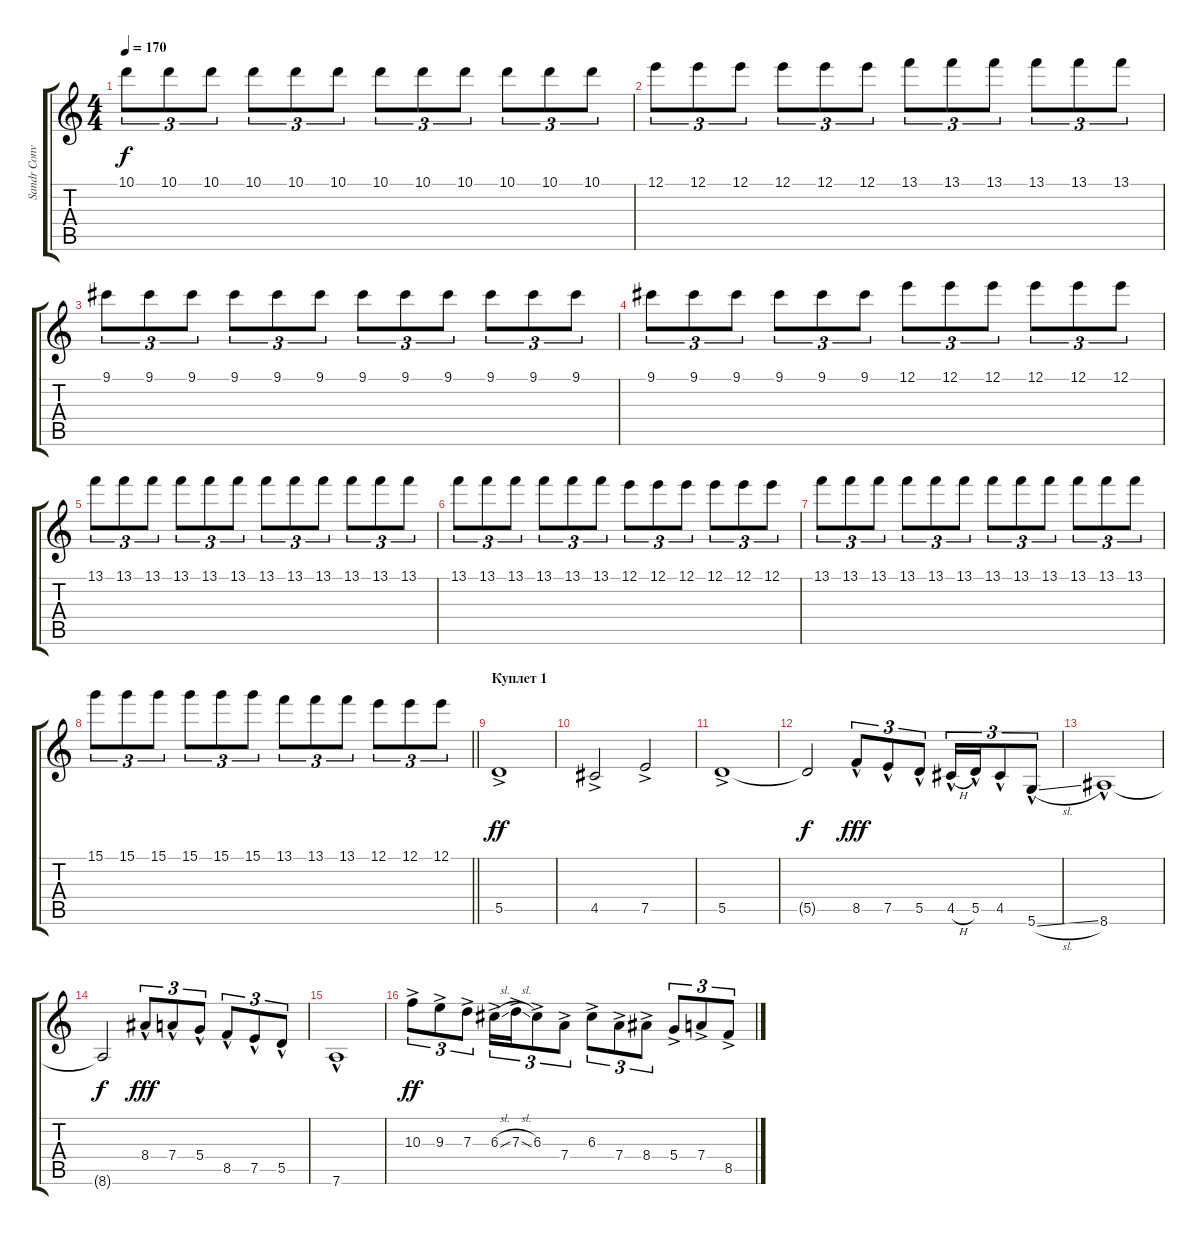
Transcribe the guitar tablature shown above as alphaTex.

\track ("Sandr Converse" "Sandr Conv") {instrument distortionguitar}
\staff {score tabs}
\tuning (E4 B3 G3 D3 A2 D2) {hide}
\ts (4 4)
\tempo 170
\clef g2
\ks c
10.1.8{tu (3 2) dy f} 10.1.8{tu (3 2)} 10.1.8{tu (3 2)} 10.1.8{tu (3 2)} 10.1.8{tu (3 2)} 10.1.8{tu (3 2)} 10.1.8{tu (3 2)} 10.1.8{tu (3 2)} 10.1.8{tu (3 2)} 10.1.8{tu (3 2)} 10.1.8{tu (3 2)} 10.1.8{tu (3 2)} |
12.1.8{tu (3 2)} 12.1.8{tu (3 2)} 12.1.8{tu (3 2)} 12.1.8{tu (3 2)} 12.1.8{tu (3 2)} 12.1.8{tu (3 2)} 13.1.8{tu (3 2)} 13.1.8{tu (3 2)} 13.1.8{tu (3 2)} 13.1.8{tu (3 2)} 13.1.8{tu (3 2)} 13.1.8{tu (3 2)} |
9.1.8{tu (3 2)} 9.1.8{tu (3 2)} 9.1.8{tu (3 2)} 9.1.8{tu (3 2)} 9.1.8{tu (3 2)} 9.1.8{tu (3 2)} 9.1.8{tu (3 2)} 9.1.8{tu (3 2)} 9.1.8{tu (3 2)} 9.1.8{tu (3 2)} 9.1.8{tu (3 2)} 9.1.8{tu (3 2)} |
9.1.8{tu (3 2)} 9.1.8{tu (3 2)} 9.1.8{tu (3 2)} 9.1.8{tu (3 2)} 9.1.8{tu (3 2)} 9.1.8{tu (3 2)} 12.1.8{tu (3 2)} 12.1.8{tu (3 2)} 12.1.8{tu (3 2)} 12.1.8{tu (3 2)} 12.1.8{tu (3 2)} 12.1.8{tu (3 2)} |
13.1.8{tu (3 2)} 13.1.8{tu (3 2)} 13.1.8{tu (3 2)} 13.1.8{tu (3 2)} 13.1.8{tu (3 2)} 13.1.8{tu (3 2)} 13.1.8{tu (3 2)} 13.1.8{tu (3 2)} 13.1.8{tu (3 2)} 13.1.8{tu (3 2)} 13.1.8{tu (3 2)} 13.1.8{tu (3 2)} |
13.1.8{tu (3 2)} 13.1.8{tu (3 2)} 13.1.8{tu (3 2)} 13.1.8{tu (3 2)} 13.1.8{tu (3 2)} 13.1.8{tu (3 2)} 12.1.8{tu (3 2)} 12.1.8{tu (3 2)} 12.1.8{tu (3 2)} 12.1.8{tu (3 2)} 12.1.8{tu (3 2)} 12.1.8{tu (3 2)} |
13.1.8{tu (3 2)} 13.1.8{tu (3 2)} 13.1.8{tu (3 2)} 13.1.8{tu (3 2)} 13.1.8{tu (3 2)} 13.1.8{tu (3 2)} 13.1.8{tu (3 2)} 13.1.8{tu (3 2)} 13.1.8{tu (3 2)} 13.1.8{tu (3 2)} 13.1.8{tu (3 2)} 13.1.8{tu (3 2)} |
\barLineRight lightlight
15.1.8{tu (3 2)} 15.1.8{tu (3 2)} 15.1.8{tu (3 2)} 15.1.8{tu (3 2)} 15.1.8{tu (3 2)} 15.1.8{tu (3 2)} 13.1.8{tu (3 2)} 13.1.8{tu (3 2)} 13.1.8{tu (3 2)} 12.1.8{tu (3 2)} 12.1.8{tu (3 2)} 12.1.8{tu (3 2)} |
\section ("" "Куплет 1")
5.5{ac}.1{dy ff} |
4.5{ac}.2 7.5{ac}.2 |
5.5{ac}.1 |
5.5{t}.2{dy f} 8.5{hac}.8{tu (3 2) dy fff} 7.5{hac}.8{tu (3 2)} 5.5{hac}.8{tu (3 2)} 4.5{h hac}.16{tu (3 2)} 5.5{hac}.16{tu (3 2)} 4.5{hac}.8{tu (3 2)} 5.6{sl hac}.8{tu (3 2)} |
8.6{hac}.1 |
8.6{t}.2{dy f} 8.4{hac}.8{tu (3 2) dy fff} 7.4{hac}.8{tu (3 2)} 5.4{hac}.8{tu (3 2)} 8.5{hac}.8{tu (3 2)} 7.5{hac}.8{tu (3 2)} 5.5{hac}.8{tu (3 2)} |
7.6{hac}.1 |
10.3{ac}.8{tu (3 2) dy ff} 9.3{ac}.8{tu (3 2)} 7.3{ac}.8{tu (3 2)} 6.3{sl ac}.16{tu (3 2)} 7.3{sl ac}.16{tu (3 2)} 6.3{ac}.8{tu (3 2)} 7.4{ac}.8{tu (3 2)} 6.3{ac}.8{tu (3 2)} 7.4{ac}.8{tu (3 2)} 8.4{ac}.8{tu (3 2)} 5.4{ac}.8{tu (3 2)} 7.4{ac}.8{tu (3 2)} 8.5{ac}.8{tu (3 2)}
